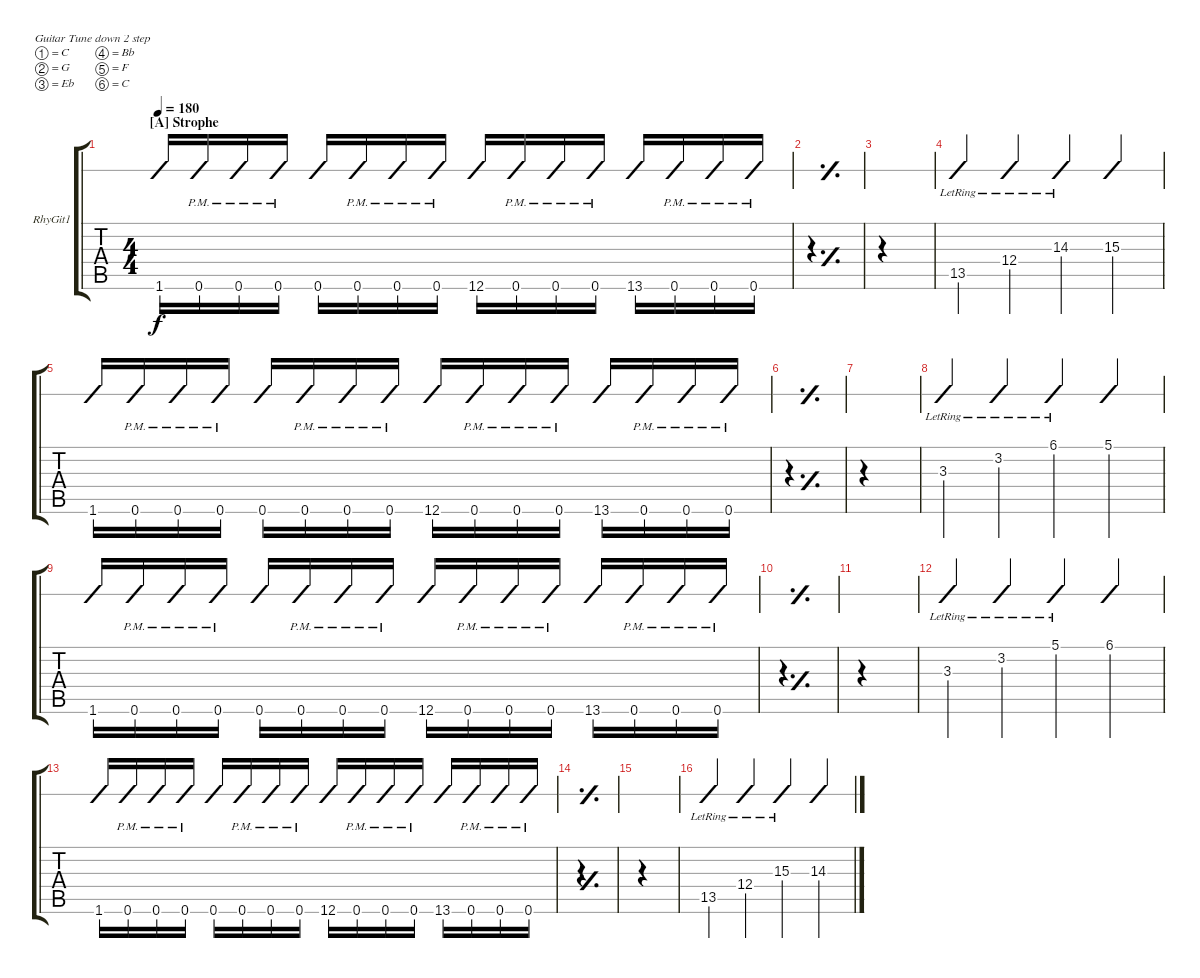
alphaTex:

\defaultSystemsLayout 4
\bracketExtendMode groupsimilarinstruments
\firstSystemTrackNameOrientation horizontal
\otherSystemsTrackNameOrientation horizontal
\track ("Electric Guitar" "RhyGit1") {instrument distortionguitar}
\staff {tabs slash}
\tuning (C4 G3 Eb3 Bb2 F2 C2)
\ts (4 4)
\section ("A" "Strophe")
\tempo 180
\clef g2
\ks c
1.6.16{dy f instrument distortionguitar} 0.6{pm}.16 0.6{pm}.16 0.6{pm}.16 0.6.16 0.6{pm}.16 0.6{pm}.16 0.6{pm}.16 12.6.16 0.6{pm}.16 0.6{pm}.16 0.6{pm}.16 13.6.16 0.6{pm}.16 0.6{pm}.16 0.6{pm}.16 |
\simile simple
|
|
\simile none
13.5{lr}.4 12.4{lr}.4 14.3{lr}.4 15.3.4 |
1.6.16 0.6{pm}.16 0.6{pm}.16 0.6{pm}.16 0.6.16 0.6{pm}.16 0.6{pm}.16 0.6{pm}.16 12.6.16 0.6{pm}.16 0.6{pm}.16 0.6{pm}.16 13.6.16 0.6{pm}.16 0.6{pm}.16 0.6{pm}.16 |
\simile simple
|
|
\simile none
3.3{lr}.4 3.2{lr}.4 6.1{lr}.4 5.1.4 |
1.6.16 0.6{pm}.16 0.6{pm}.16 0.6{pm}.16 0.6.16 0.6{pm}.16 0.6{pm}.16 0.6{pm}.16 12.6.16 0.6{pm}.16 0.6{pm}.16 0.6{pm}.16 13.6.16 0.6{pm}.16 0.6{pm}.16 0.6{pm}.16 |
\simile simple
|
|
\simile none
3.3{lr}.4 3.2{lr}.4 5.1{lr}.4 6.1.4 |
1.6.16 0.6{pm}.16 0.6{pm}.16 0.6{pm}.16 0.6.16 0.6{pm}.16 0.6{pm}.16 0.6{pm}.16 12.6.16 0.6{pm}.16 0.6{pm}.16 0.6{pm}.16 13.6.16 0.6{pm}.16 0.6{pm}.16 0.6{pm}.16 |
\simile simple
|
|
\simile none
13.5{lr}.4 12.4{lr}.4 15.3{lr}.4 14.3.4
